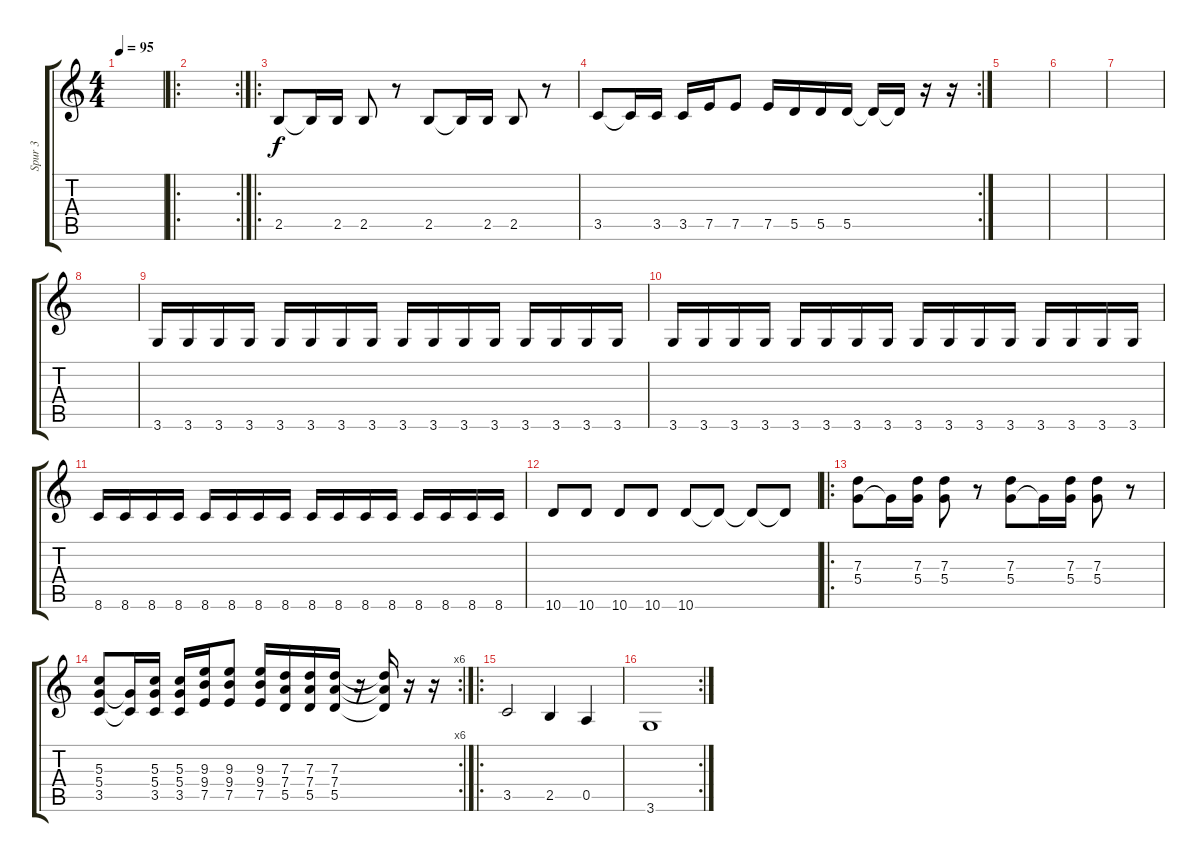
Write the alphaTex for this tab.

\track ("Spur 3" "Spur 3") {instrument electricguitarmuted}
\staff {score tabs}
\tuning (E4 B3 G3 D3 A2 E2) {hide}
\ts (4 4)
\tempo 95
\clef g2
\ks c
|
\ro
\rc 2
|
\ro
2.5.8 2.5{t}.16 2.5.16 2.5.8 r.8 2.5.8 2.5{t}.16 2.5.16 2.5.8 r.8 |
\rc 2
3.5.8 3.5{t}.16 3.5.16 3.5.16 7.5.16 7.5.8 7.5.16 5.5.16 5.5.16 5.5.16 5.5{t}.16 5.5{t}.16 r.16 r.16 |
|
|
|
|
3.6.16 3.6.16 3.6.16 3.6.16 3.6.16 3.6.16 3.6.16 3.6.16 3.6.16 3.6.16 3.6.16 3.6.16 3.6.16 3.6.16 3.6.16 3.6.16 |
3.6.16 3.6.16 3.6.16 3.6.16 3.6.16 3.6.16 3.6.16 3.6.16 3.6.16 3.6.16 3.6.16 3.6.16 3.6.16 3.6.16 3.6.16 3.6.16 |
8.6.16 8.6.16 8.6.16 8.6.16 8.6.16 8.6.16 8.6.16 8.6.16 8.6.16 8.6.16 8.6.16 8.6.16 8.6.16 8.6.16 8.6.16 8.6.16 |
10.6.8 10.6.8 10.6.8 10.6.8 10.6.8 10.6{t}.8 10.6{t}.8 10.6{t}.8 |
\ro
(7.3 5.4).8 5.4{t}.16 (7.3 5.4).16 (7.3 5.4).8 r.8 (7.3 5.4).8 5.4{t}.16 (7.3 5.4).16 (7.3 5.4).8 r.8 |
\rc 6
(5.3 5.4 3.5).8 (5.4{t} 3.5{t}).16 (5.3 5.4 3.5).16 (5.3 5.4 3.5).16 (9.3 9.4 7.5).16 (9.3 9.4 7.5).8 (9.3 9.4 7.5).16 (7.3 7.4 5.5).16 (7.3 7.4 5.5).16 (7.3 7.4 5.5).16 r.16 (7.3{t} 7.4{t} 5.5{t}).16 r.16 r.16 |
\ro
3.5.2 2.5.4 0.5.4 |
\rc 2
3.6.1
